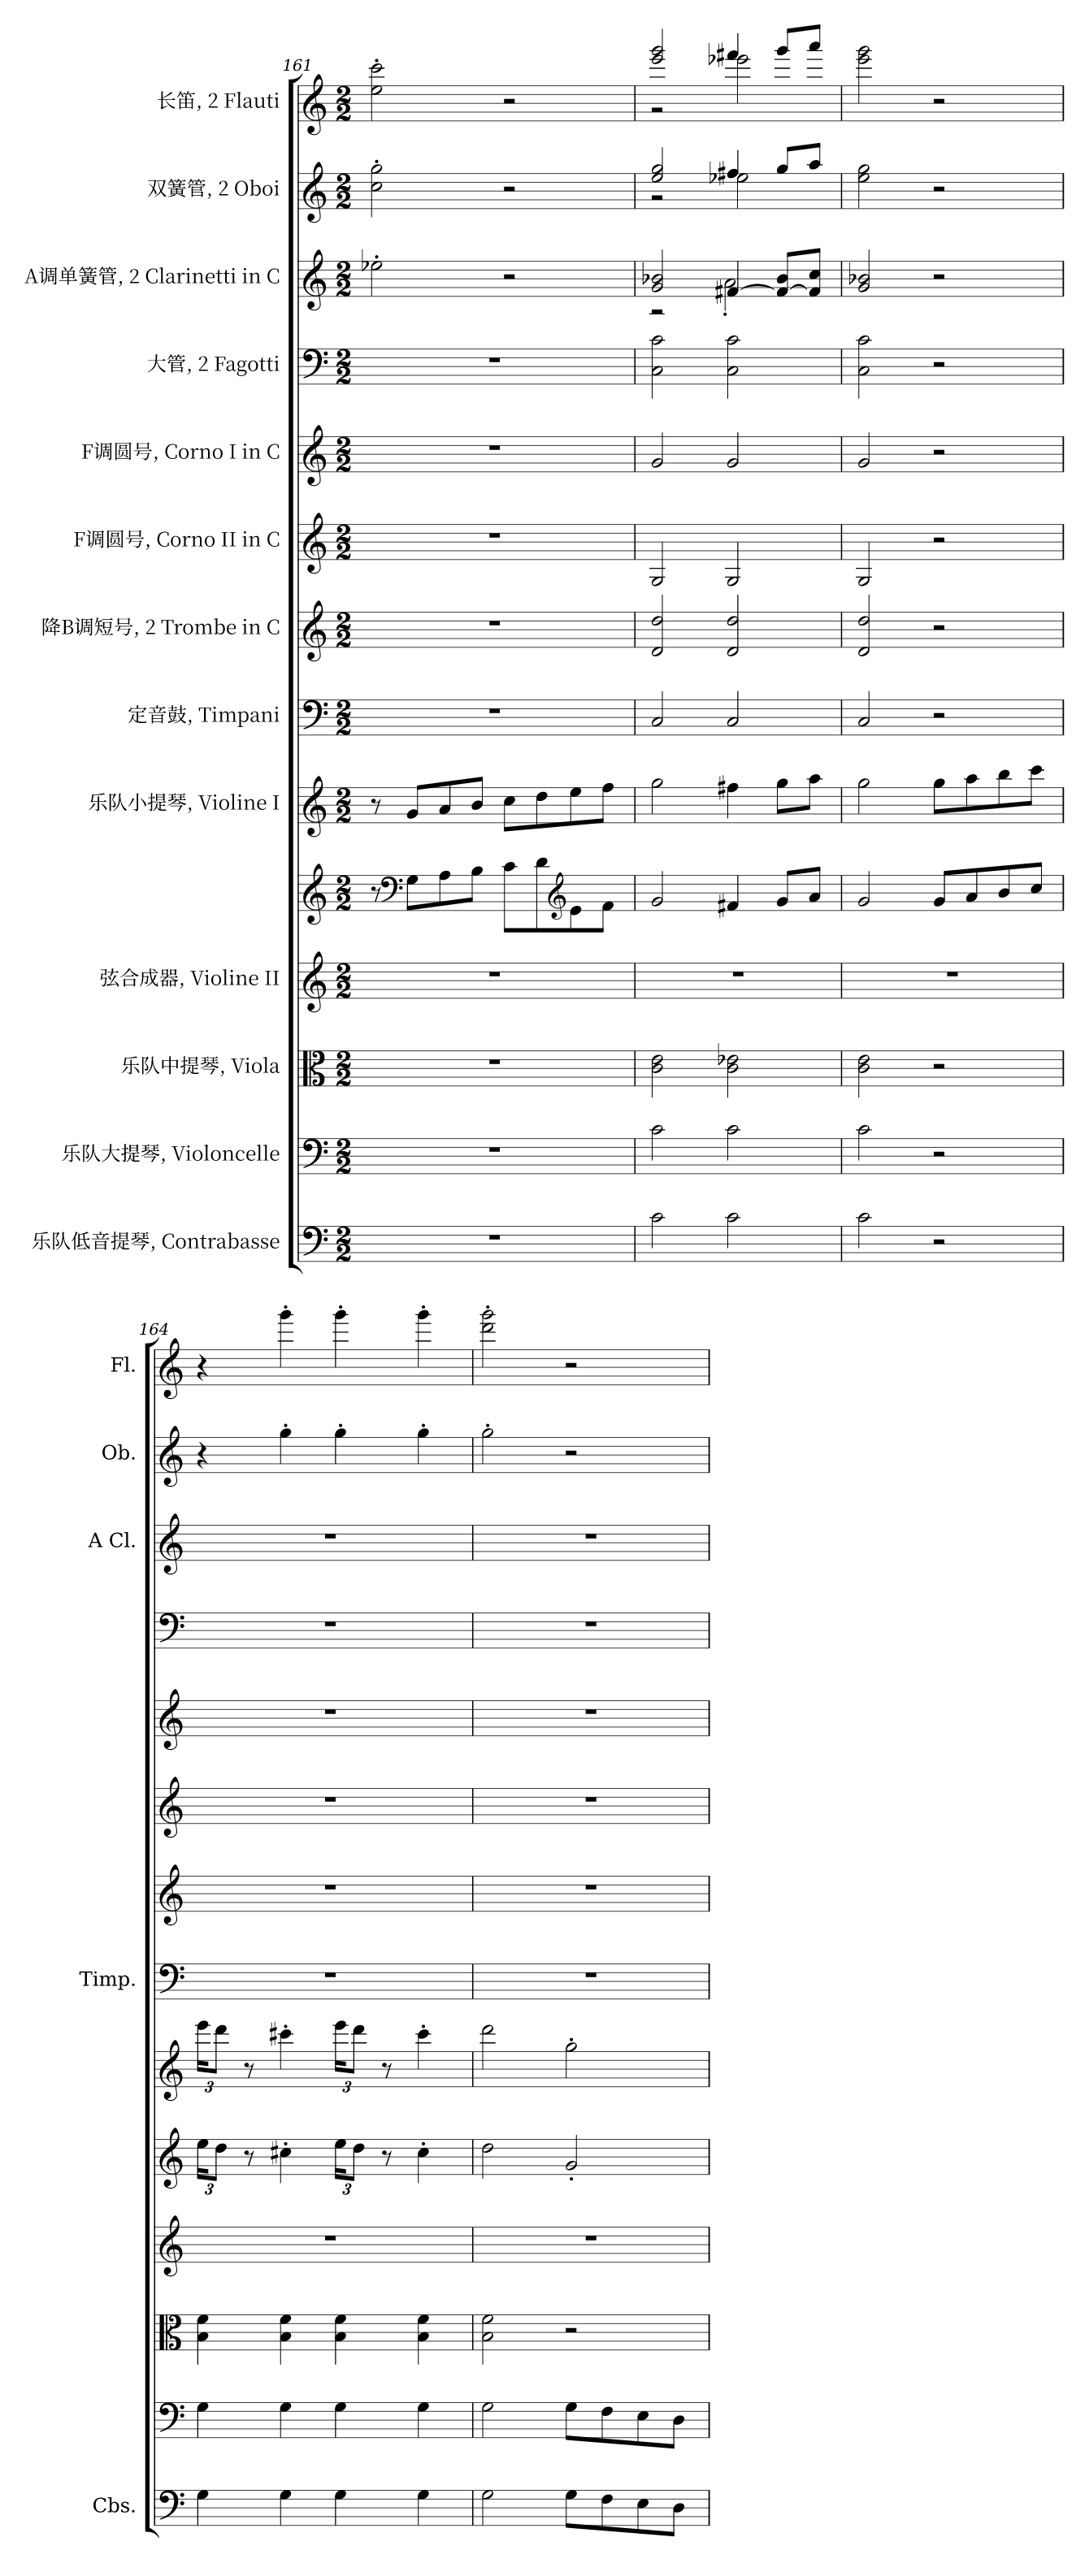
**kern	**kern	**kern	**kern	**kern	**kern	**kern	**kern	**kern	**kern	**kern	**kern	**kern	**kern
*part13	*part12	*part11	*part10	*part10	*part9	*part8	*part7	*part6	*part5	*part4	*part3	*part2	*part1
*staff14	*staff13	*staff12	*staff11	*staff10	*staff9	*staff8	*staff7	*staff6	*staff5	*staff4	*staff3	*staff2	*staff1
*I"乐队低音提琴, Contrabasse	*I"乐队大提琴, Violoncelle	*I"乐队中提琴, Viola	*I"弦合成器, Violine II	*	*I"乐队小提琴, Violine I	*I"定音鼓, Timpani	*I"降B调短号, 2 Trombe in C	*I"F调圆号, Corno II in C	*I"F调圆号, Corno I in C	*I"大管, 2 Fagotti	*I"A调单簧管, 2 Clarinetti in C	*I"双簧管, 2 Oboi	*I"长笛, 2 Flauti
*I'Cbs.	*	*	*	*	*	*I'Timp.	*	*	*	*	*I'A Cl.	*I'Ob.	*I'Fl.
*clefF4	*clefF4	*clefC3	*clefG2	*clefG2	*clefG2	*clefF4	*clefG2	*clefG2	*clefG2	*clefF4	*clefG2	*clefG2	*clefG2
*ITrd7c12	*	*	*	*	*	*	*ITrd1c2	*ITrd4c7	*ITrd4c7	*	*ITrd2c3	*	*
*k[]	*k[]	*k[]	*k[]	*k[]	*k[]	*k[]	*k[b-e-]	*k[b-]	*k[b-]	*k[]	*k[f#c#g#]	*k[]	*k[]
*M2/2	*M2/2	*M2/2	*M2/2	*M2/2	*M2/2	*M2/2	*M2/2	*M2/2	*M2/2	*M2/2	*M2/2	*M2/2	*M2/2
*MM245	*MM245	*MM245	*MM245	*MM245	*MM245	*MM245	*MM245	*MM245	*MM245	*MM245	*MM245	*MM245	*MM245
=161	=161	=161	=161	=161	=161	=161	=161	=161	=161	=161	=161	=161	=161
1r	1r	1r	1r	8r	8r	1r	1r	1r	1r	1r	2ccn'\	2cc\' 2gg\'	2ee\' 2ccc\'
*	*	*	*	*clefF4	*	*	*	*	*	*	*	*	*
.	.	.	.	8G\L	8g/L	.	.	.	.	.	.	.	.
.	.	.	.	8A\	8a/	.	.	.	.	.	.	.	.
.	.	.	.	8B\J	8b/J	.	.	.	.	.	.	.	.
*	*	*	*	*	*	*	*	*	*	*	*	*	*MM260
.	.	.	.	8c\L	8cc\L	.	.	.	.	.	2r	2r	2r
.	.	.	.	8d\	8dd\	.	.	.	.	.	.	.	.
*	*	*	*	*clefG2	*	*	*	*	*	*	*	*	*
.	.	.	.	8e\	8ee\	.	.	.	.	.	.	.	.
.	.	.	.	8f\J	8ff\J	.	.	.	.	.	.	.	.
=162	=162	=162	=162	=162	=162	=162	=162	=162	=162	=162	=162	=162	=162
*	*	*	*	*	*	*	*	*	*	*	*	*	*MM245
*	*	*	*	*	*	*	*	*	*	*	*^	*^	*^
2C\	2c\	2c\ 2e\	1r	2g/	2gg\	2C/	2c/ 2cc/	2C/	2c/	2C\ 2c\	2e/ 2gn/	2r	2ee/ 2gg/	2r	2eee/ 2ggg/	2r
*	*	*	*	*	*	*	*	*	*	*	*	*	*	*	*MM260	*
2C\	2c\	2c\ 2e-X\	.	4f#X/	4ff#X\	2C/	2c/ 2cc/	2C/	2c/	2C\ 2c\	[4d#X/	2f#'\	4ff#X/	2ee-X\	4fff#X/	2eee-X\
.	.	.	.	8g/L	8gg\L	.	.	.	.	.	8d#/_ 8g/L	.	8gg/L	.	8ggg/L	.
.	.	.	.	8a/J	8aa\J	.	.	.	.	.	8d#/] 8a/J	.	8aa/J	.	8aaa/J	.
*	*	*	*	*	*	*	*	*	*	*	*v	*v	*	*	*v	*v
*	*	*	*	*	*	*	*	*	*	*	*	*v	*v	*
=163	=163	=163	=163	=163	=163	=163	=163	=163	=163	=163	=163	=163	=163
*	*	*	*	*	*	*	*	*	*	*	*	*	*MM245
2C\	2c\	2c\ 2e\	1r	2g/	2gg\	2C/	2c/ 2cc/	2C/	2c/	2C\ 2c\	2e/ 2gn/	2ee\ 2gg\	2eee\ 2ggg\
*	*	*	*	*	*	*	*	*	*	*	*	*	*MM260
2r	2r	2r	.	8g/L	8gg\L	2r	2r	2r	2r	2r	2r	2r	2r
.	.	.	.	8a/	8aa\	.	.	.	.	.	.	.	.
.	.	.	.	8b/	8bb\	.	.	.	.	.	.	.	.
.	.	.	.	8cc/J	8ccc\J	.	.	.	.	.	.	.	.
!!LO:PB:g=z
=164	=164	=164	=164	=164	=164	=164	=164	=164	=164	=164	=164	=164	=164
*	*	*	*	*Xbrackettup	*Xbrackettup	*	*	*	*	*	*	*	*
*	*	*	*	*	*	*	*	*	*	*	*	*	*MM250
4GG\	4G\	4B\ 4f\	1r	24ee\KL	24eee\KL	1r	1r	1r	1r	1r	1r	4r	4r
.	.	.	.	12dd\J	12ddd\J	.	.	.	.	.	.	.	.
.	.	.	.	8r	8r	.	.	.	.	.	.	.	.
4GG\	4G\	4B\ 4f\	.	4cc#X'\	4ccc#X'\	.	.	.	.	.	.	4gg'\	4ggg'\
4GG\	4G\	4B\ 4f\	.	24ee\KL	24eee\KL	.	.	.	.	.	.	4gg'\	4ggg'\
.	.	.	.	12dd\J	12ddd\J	.	.	.	.	.	.	.	.
.	.	.	.	8r	8r	.	.	.	.	.	.	.	.
4GG\	4G\	4B\ 4f\	.	4cc#'\	4ccc#'\	.	.	.	.	.	.	4gg'\	4ggg'\
=165	=165	=165	=165	=165	=165	=165	=165	=165	=165	=165	=165	=165	=165
2GG\	2G\	2B\ 2f\	1r	2dd\	2ddd\	1r	1r	1r	1r	1r	1r	2gg'\	2ddd\' 2ggg\'
*	*	*	*	*	*	*	*	*	*	*	*	*	*MM260
8GG\L	8G\L	2r	.	2g'/	2gg'\	.	.	.	.	.	.	2r	2r
8FF\	8F\	.	.	.	.	.	.	.	.	.	.	.	.
8EE\	8E\	.	.	.	.	.	.	.	.	.	.	.	.
8DD\J	8D\J	.	.	.	.	.	.	.	.	.	.	.	.
=	=	=	=	=	=	=	=	=	=	=	=	=	=
*-	*-	*-	*-	*-	*-	*-	*-	*-	*-	*-	*-	*-	*-
